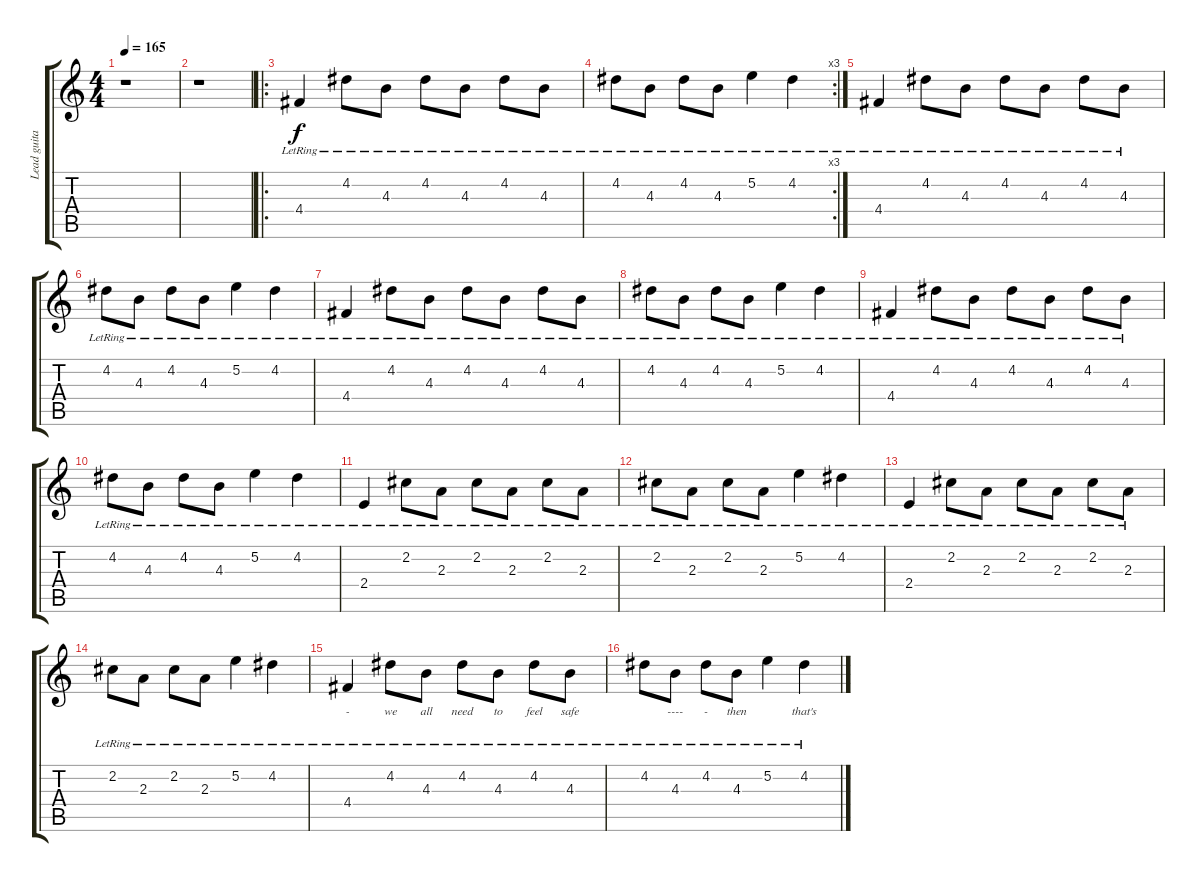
\track ("Lead guitar" "Lead guita") {instrument distortionguitar}
\staff {score tabs}
\tuning (E4 B3 G3 D3 A2 E2) {hide}
\ts (4 4)
\tempo 165
\clef g2
\ks c
r.1{dy f instrument distortionguitar} |
r.1 |
\ro
4.4{lr}.4 4.2{lr}.8 4.3{lr}.8 4.2{lr}.8 4.3{lr}.8 4.2{lr}.8 4.3{lr}.8 |
\rc 3
4.2{lr}.8 4.3{lr}.8 4.2{lr}.8 4.3{lr}.8 5.2{lr}.4 4.2{lr}.4 |
4.4{lr}.4 4.2{lr}.8 4.3{lr}.8 4.2{lr}.8 4.3{lr}.8 4.2{lr}.8 4.3{lr}.8 |
4.2{lr}.8 4.3{lr}.8 4.2{lr}.8 4.3{lr}.8 5.2{lr}.4 4.2{lr}.4 |
4.4{lr}.4 4.2{lr}.8 4.3{lr}.8 4.2{lr}.8 4.3{lr}.8 4.2{lr}.8 4.3{lr}.8 |
4.2{lr}.8 4.3{lr}.8 4.2{lr}.8 4.3{lr}.8 5.2{lr}.4 4.2{lr}.4 |
4.4{lr}.4 4.2{lr}.8 4.3{lr}.8 4.2{lr}.8 4.3{lr}.8 4.2{lr}.8 4.3{lr}.8 |
4.2{lr}.8 4.3{lr}.8 4.2{lr}.8 4.3{lr}.8 5.2{lr}.4 4.2{lr}.4 |
2.4{lr}.4 2.2{lr}.8 2.3{lr}.8 2.2{lr}.8 2.3{lr}.8 2.2{lr}.8 2.3{lr}.8 |
2.2{lr}.8 2.3{lr}.8 2.2{lr}.8 2.3{lr}.8 5.2{lr}.4 4.2{lr}.4 |
2.4{lr}.4 2.2{lr}.8 2.3{lr}.8 2.2{lr}.8 2.3{lr}.8 2.2{lr}.8 2.3{lr}.8 |
2.2{lr}.8 2.3{lr}.8 2.2{lr}.8 2.3{lr}.8 5.2{lr}.4 4.2{lr}.4 |
4.4{lr}.4{lyrics (0 "-") lyrics (1 "") lyrics (2 "") lyrics (3 "") lyrics (4 "")} 4.2{lr}.8{lyrics (0 "we") lyrics (1 "") lyrics (2 "") lyrics (3 "") lyrics (4 "")} 4.3{lr}.8{lyrics (0 "all") lyrics (1 "") lyrics (2 "") lyrics (3 "") lyrics (4 "")} 4.2{lr}.8{lyrics (0 "need") lyrics (1 "") lyrics (2 "") lyrics (3 "") lyrics (4 "")} 4.3{lr}.8{lyrics (0 "to") lyrics (1 "") lyrics (2 "") lyrics (3 "") lyrics (4 "")} 4.2{lr}.8{lyrics (0 "feel") lyrics (1 "") lyrics (2 "") lyrics (3 "") lyrics (4 "")} 4.3{lr}.8{lyrics (0 "safe") lyrics (1 "") lyrics (2 "") lyrics (3 "") lyrics (4 "")} |
4.2{lr}.8{lyrics (0 "") lyrics (1 "") lyrics (2 "") lyrics (3 "") lyrics (4 "")} 4.3{lr}.8{lyrics (0 "----") lyrics (1 "") lyrics (2 "") lyrics (3 "") lyrics (4 "")} 4.2{lr}.8{lyrics (0 "-") lyrics (1 "") lyrics (2 "") lyrics (3 "") lyrics (4 "")} 4.3{lr}.8{lyrics (0 "then") lyrics (1 "") lyrics (2 "") lyrics (3 "") lyrics (4 "")} 5.2{lr}.4{lyrics (0 "") lyrics (1 "") lyrics (2 "") lyrics (3 "") lyrics (4 "")} 4.2{lr}.4{lyrics (0 "that's") lyrics (1 "") lyrics (2 "") lyrics (3 "") lyrics (4 "")}
